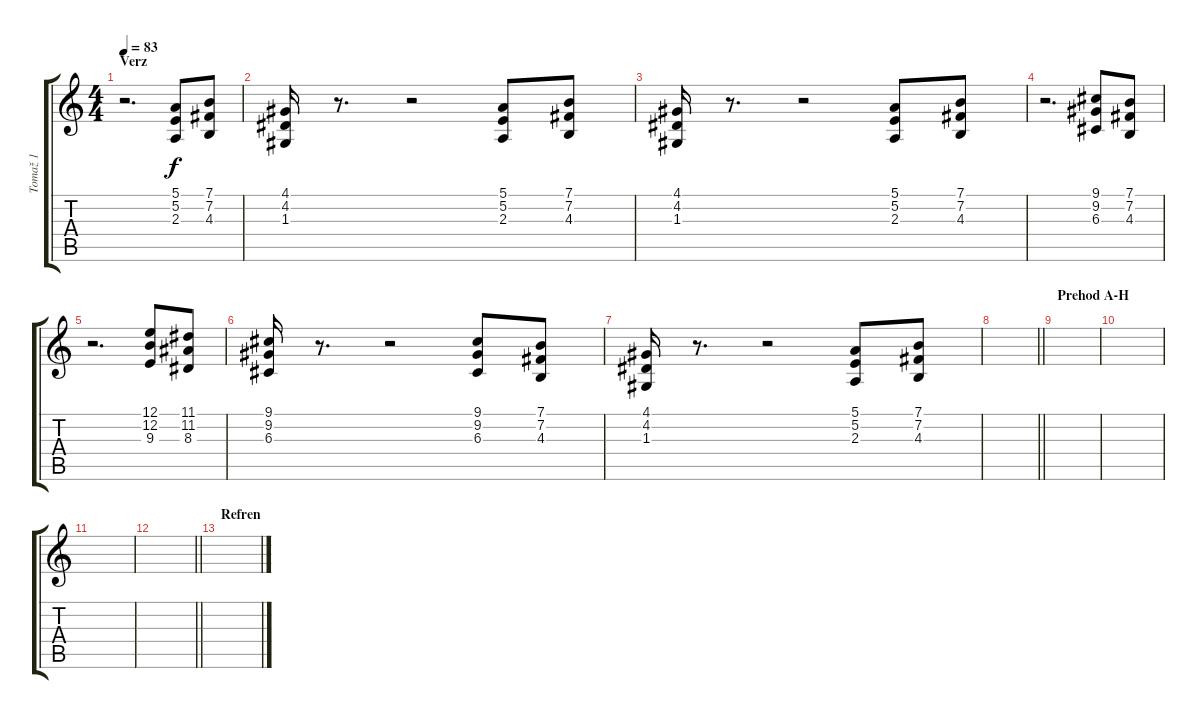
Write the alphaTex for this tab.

\track ("Tomaž 1" "Tomaž 1") {instrument drawbarorgan}
\staff {score tabs}
\tuning (E4 B3 G3 D3 A2 E2) {hide}
\ts (4 4)
\section ("" "Verz")
\tempo 83
\clef g2
\ks c
r.2{d dy f} (5.1 5.2 2.3).8 (7.1 7.2 4.3).8 |
(4.1 4.2 1.3).16 r.8{d} r.2 (5.1 5.2 2.3).8 (7.1 7.2 4.3).8 |
(4.1 4.2 1.3).16 r.8{d} r.2 (5.1 5.2 2.3).8 (7.1 7.2 4.3).8 |
r.2{d} (9.1 9.2 6.3).8 (7.1 7.2 4.3).8 |
r.2{d} (12.1 12.2 9.3).8 (11.1 11.2 8.3).8 |
(9.1 9.2 6.3).16 r.8{d} r.2 (9.1 9.2 6.3).8 (7.1 7.2 4.3).8 |
(4.1 4.2 1.3).16 r.8{d} r.2 (5.1 5.2 2.3).8 (7.1 7.2 4.3).8 |
\barLineRight lightlight
|
\section ("" "Prehod A-H")
|
|
|
\barLineRight lightlight
|
\section ("" "Refren")
